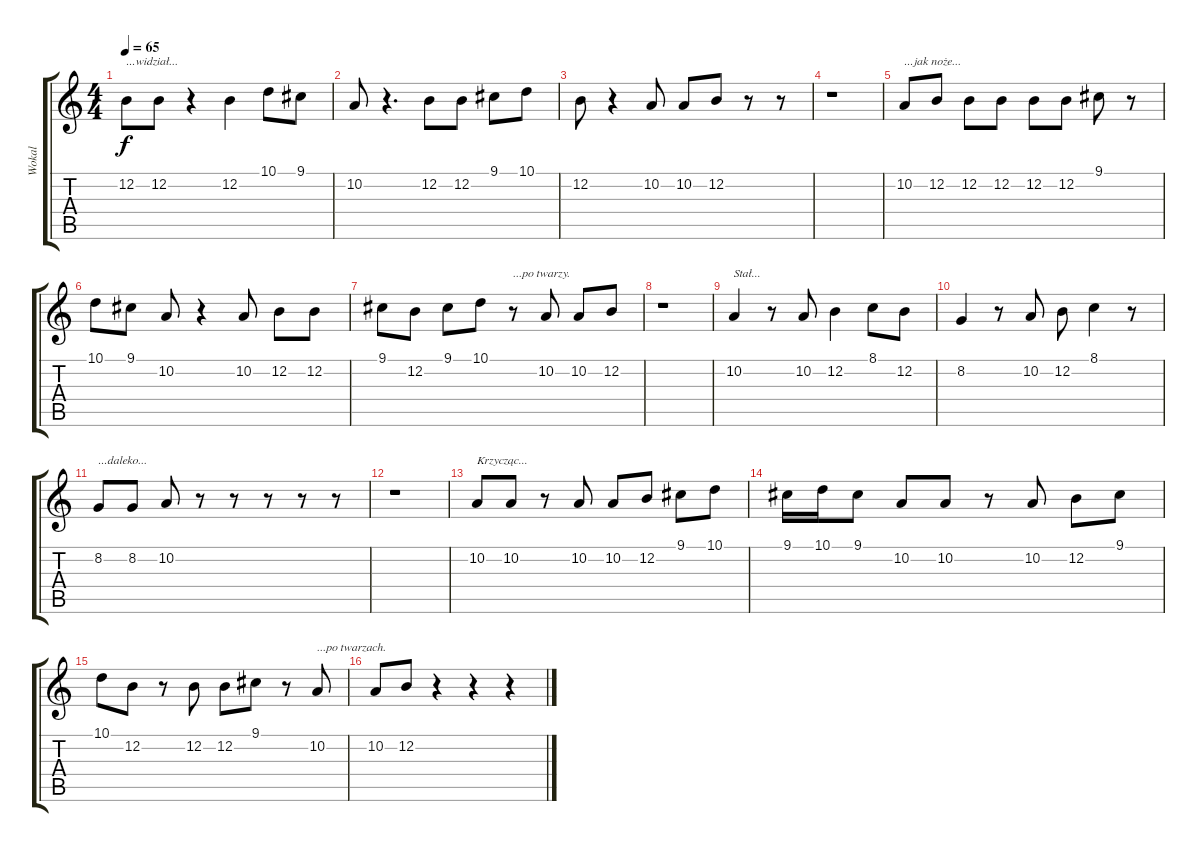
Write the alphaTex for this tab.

\track ("Wokal" "Wokal") {instrument flute}
\staff {score tabs}
\tuning (E4 B3 G3 D3 A2 E2) {hide}
\ts (4 4)
\tempo 65
\clef g2
\ks c
12.2.8{txt "...widział..." dy f} 12.2.8 r.4 12.2.4 10.1.8 9.1.8 |
10.2.8 r.4{d} 12.2.8 12.2.8 9.1.8 10.1.8 |
12.2.8 r.4 10.2.8 10.2.8 12.2.8 r.8 r.8 |
r.1 |
10.2.8{txt "...jak noże..."} 12.2.8 12.2.8 12.2.8 12.2.8 12.2.8 9.1.8 r.8 |
10.1.8 9.1.8 10.2.8 r.4 10.2.8 12.2.8 12.2.8 |
9.1.8 12.2.8 9.1.8 10.1.8 r.8{txt "...po twarzy."} 10.2.8 10.2.8 12.2.8 |
r.1 |
10.2.4{txt "Stał..."} r.8 10.2.8 12.2.4 8.1.8 12.2.8 |
8.2.4 r.8 10.2.8 12.2.8 8.1.4 r.8 |
8.2.8{txt "...daleko..."} 8.2.8 10.2.8 r.8 r.8 r.8 r.8 r.8 |
r.1 |
10.2.8{txt "Krzycząc..."} 10.2.8 r.8 10.2.8 10.2.8 12.2.8 9.1.8 10.1.8 |
9.1.16 10.1.16 9.1.8 10.2.8 10.2.8 r.8 10.2.8 12.2.8 9.1.8 |
10.1.8 12.2.8 r.8 12.2.8 12.2.8 9.1.8 r.8 10.2.8{txt "...po twarzach."} |
10.2.8 12.2.8 r.4 r.4 r.4
